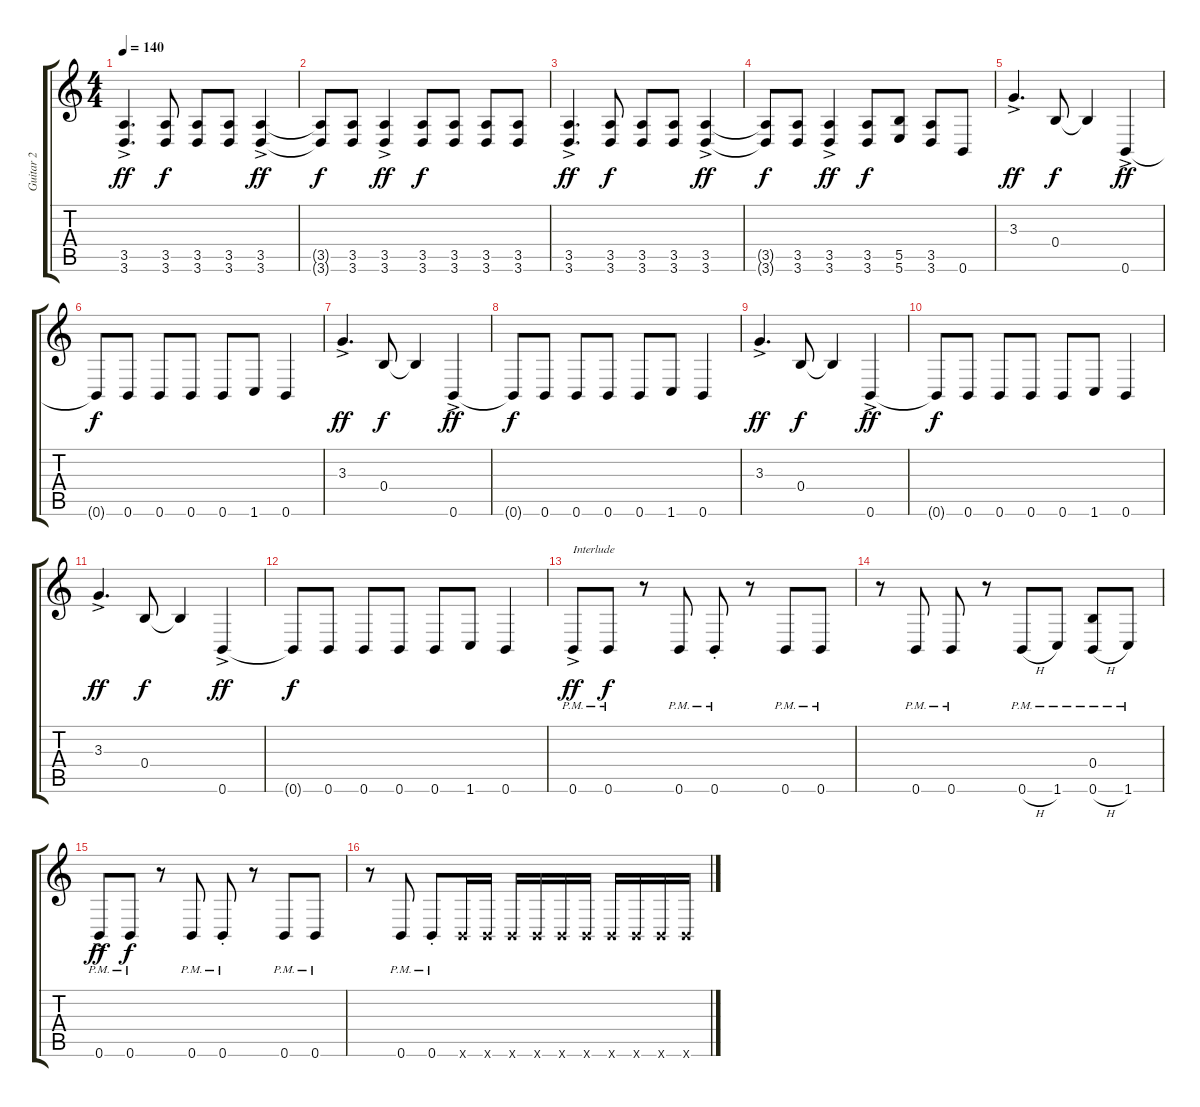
\track ("Guitar 2" "Guitar 2") {instrument distortionguitar}
\staff {score tabs}
\tuning (Db4 Ab3 E3 B2 Gb2 B1) {hide}
\ts (4 4)
\tempo 140
\clef g2
\ks c
(3.5{ac} 3.6{ac}).4{d dy ff} (3.5 3.6).8{dy f} (3.5 3.6).8 (3.5 3.6).8 (3.5{ac} 3.6{ac}).4{dy ff} |
(3.5{t} 3.6{t}).8{dy f} (3.5 3.6).8 (3.5{ac} 3.6{ac}).4{dy ff} (3.5 3.6).8{dy f} (3.5 3.6).8 (3.5 3.6).8 (3.5 3.6).8 |
(3.5{ac} 3.6{ac}).4{d dy ff} (3.5 3.6).8{dy f} (3.5 3.6).8 (3.5 3.6).8 (3.5{ac} 3.6{ac}).4{dy ff} |
(3.5{t} 3.6{t}).8{dy f} (3.5 3.6).8 (3.5{ac} 3.6{ac}).4{dy ff} (3.5 3.6).8{dy f} (5.5 5.6).8 (3.5 3.6).8 0.6.8 |
3.3{ac}.4{d dy ff} 0.4.8{dy f} 0.4{t}.4 0.6{ac}.4{dy ff} |
0.6{t}.8{dy f} 0.6.8 0.6.8 0.6.8 0.6.8 1.6.8 0.6.4 |
3.3{ac}.4{d dy ff} 0.4.8{dy f} 0.4{t}.4 0.6{ac}.4{dy ff} |
0.6{t}.8{dy f} 0.6.8 0.6.8 0.6.8 0.6.8 1.6.8 0.6.4 |
3.3{ac}.4{d dy ff} 0.4.8{dy f} 0.4{t}.4 0.6{ac}.4{dy ff} |
0.6{t}.8{dy f} 0.6.8 0.6.8 0.6.8 0.6.8 1.6.8 0.6.4 |
3.3{ac}.4{d dy ff} 0.4.8{dy f} 0.4{t}.4 0.6{ac}.4{dy ff} |
0.6{t}.8{dy f} 0.6.8 0.6.8 0.6.8 0.6.8 1.6.8 0.6.4 |
0.6{ac pm}.8{txt "Interlude" dy ff} 0.6{pm}.8{dy f} r.8 0.6{pm}.8 0.6{pm st}.8 r.8 0.6{pm}.8 0.6{pm}.8 |
r.8 0.6{pm}.8 0.6{pm}.8 r.8 0.6{h pm}.8 1.6{pm}.8 (0.4 0.6{h pm}).8 1.6{pm}.8 |
0.6{ac pm}.8{dy ff} 0.6{pm}.8{dy f} r.8 0.6{pm}.8 0.6{pm st}.8 r.8 0.6{pm}.8 0.6{pm}.8 |
r.8 0.6{pm}.8 0.6{pm st}.8 0.6{x}.16 0.6{x}.16 0.6{x}.16 0.6{x}.16 0.6{x}.16 0.6{x}.16 0.6{x}.16 0.6{x}.16 0.6{x}.16 0.6{x}.16
